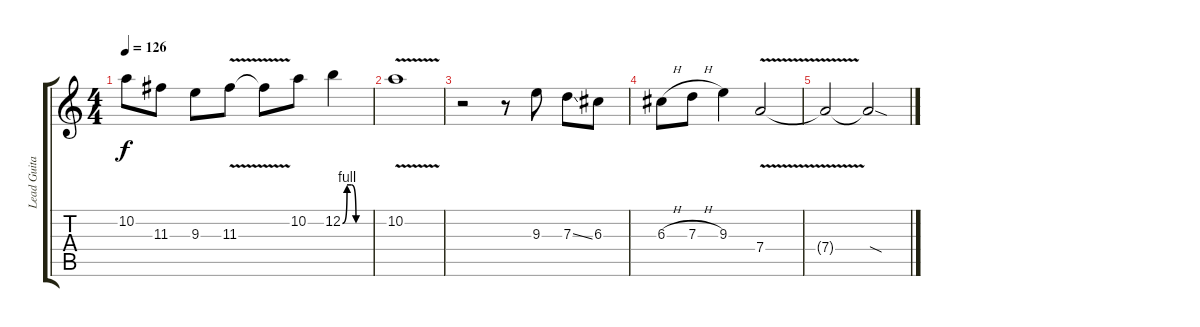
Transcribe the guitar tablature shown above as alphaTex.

\track ("Lead Guitar" "Lead Guita") {instrument distortionguitar}
\staff {score tabs}
\tuning (E4 B3 G3 D3 A2 E2) {hide}
\ts (4 4)
\tempo 126
\clef g2
\ks c
10.2.8{dy f} 11.3.8 9.3.8 11.3{v}.8 11.3{t}.8 10.2.8 12.2{be (custom 0 0 10 4 20 4 30 0 60 0)}.4 |
10.2{v}.1 |
r.2 r.8 9.3.8 7.3{ss}.8 6.3.8 |
6.3{h}.8 7.3{h}.8 9.3.4 7.4{v}.2 |
7.4{t}.2 7.4{sod t}.2
